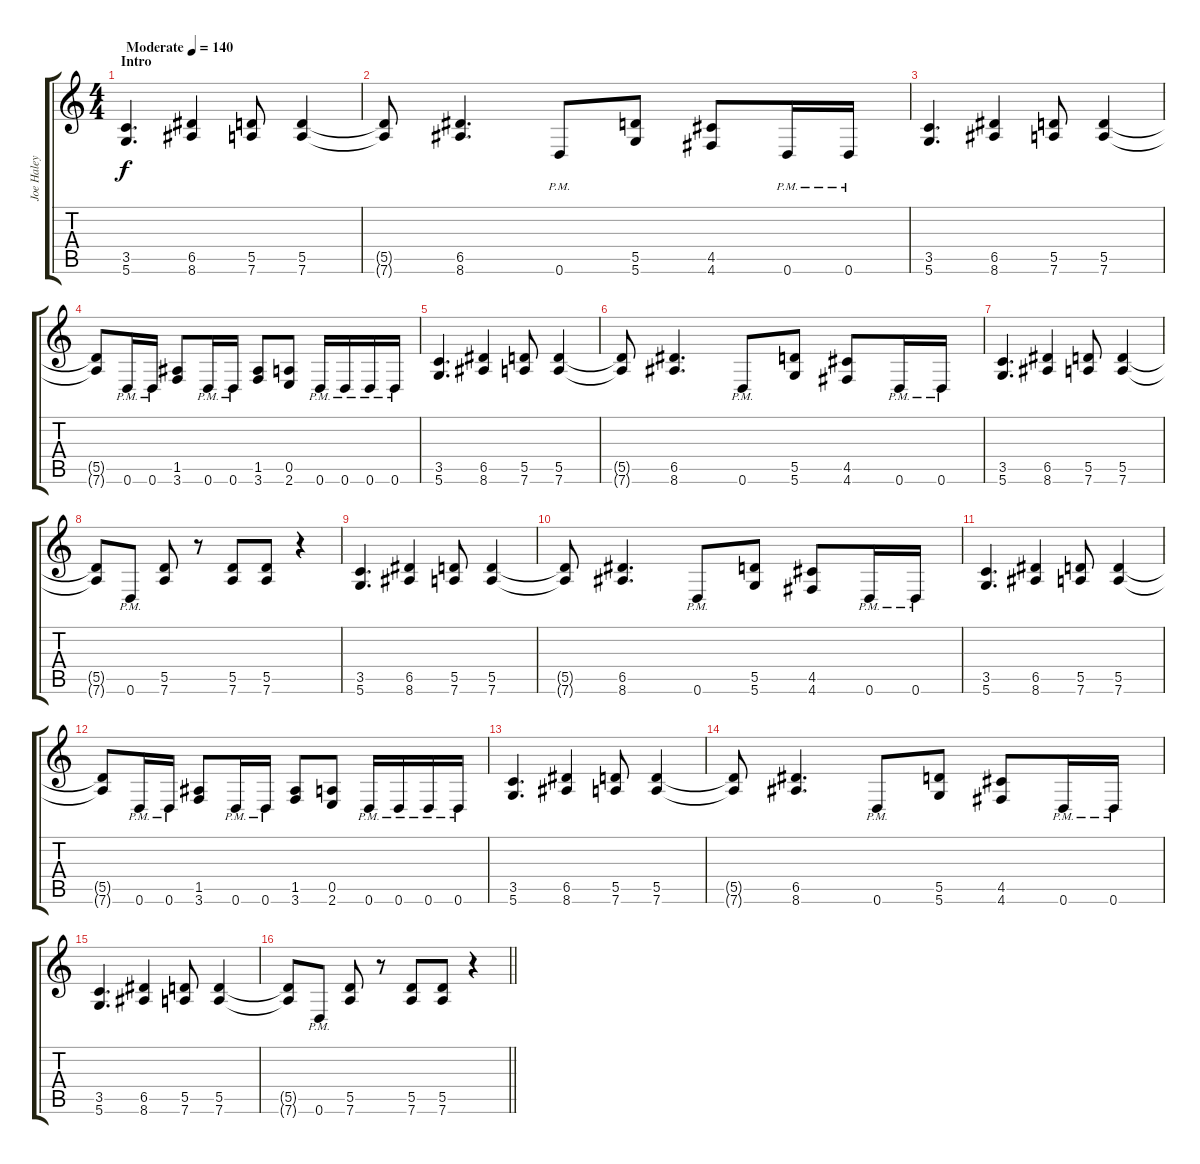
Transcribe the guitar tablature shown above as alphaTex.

\track ("Joe Haley" "Joe Haley") {instrument distortionguitar}
\staff {score tabs}
\tuning (E4 B3 G3 D3 A2 D2) {hide}
\ts (4 4)
\section ("" "Intro")
\tempo (140 "Moderate")
\clef g2
\ks c
(3.5 5.6).4{d dy f instrument distortionguitar} (6.5 8.6).4 (5.5 7.6).8 (5.5 7.6).4 |
(5.5{t} 7.6{t}).8 (6.5 8.6).4{d} 0.6{pm}.8 (5.5 5.6).8 (4.5 4.6).8 0.6{pm}.16 0.6{pm}.16 |
(3.5 5.6).4{d} (6.5 8.6).4 (5.5 7.6).8 (5.5 7.6).4 |
(5.5{t} 7.6{t}).8 0.6{pm}.16 0.6{pm}.16 (1.5 3.6).8 0.6{pm}.16 0.6{pm}.16 (1.5 3.6).8 (0.5 2.6).8 0.6{pm}.16 0.6{pm}.16 0.6{pm}.16 0.6{pm}.16 |
(3.5 5.6).4{d} (6.5 8.6).4 (5.5 7.6).8 (5.5 7.6).4 |
(5.5{t} 7.6{t}).8 (6.5 8.6).4{d} 0.6{pm}.8 (5.5 5.6).8 (4.5 4.6).8 0.6{pm}.16 0.6{pm}.16 |
(3.5 5.6).4{d} (6.5 8.6).4 (5.5 7.6).8 (5.5 7.6).4 |
(5.5{t} 7.6{t}).8 0.6{pm}.8 (5.5 7.6).8 r.8 (5.5 7.6).8 (5.5 7.6).8 r.4 |
(3.5 5.6).4{d} (6.5 8.6).4 (5.5 7.6).8 (5.5 7.6).4 |
(5.5{t} 7.6{t}).8 (6.5 8.6).4{d} 0.6{pm}.8 (5.5 5.6).8 (4.5 4.6).8 0.6{pm}.16 0.6{pm}.16 |
(3.5 5.6).4{d} (6.5 8.6).4 (5.5 7.6).8 (5.5 7.6).4 |
(5.5{t} 7.6{t}).8 0.6{pm}.16 0.6{pm}.16 (1.5 3.6).8 0.6{pm}.16 0.6{pm}.16 (1.5 3.6).8 (0.5 2.6).8 0.6{pm}.16 0.6{pm}.16 0.6{pm}.16 0.6{pm}.16 |
(3.5 5.6).4{d} (6.5 8.6).4 (5.5 7.6).8 (5.5 7.6).4 |
(5.5{t} 7.6{t}).8 (6.5 8.6).4{d} 0.6{pm}.8 (5.5 5.6).8 (4.5 4.6).8 0.6{pm}.16 0.6{pm}.16 |
(3.5 5.6).4{d} (6.5 8.6).4 (5.5 7.6).8 (5.5 7.6).4 |
\barLineRight lightlight
(5.5{t} 7.6{t}).8 0.6{pm}.8 (5.5 7.6).8 r.8 (5.5 7.6).8 (5.5 7.6).8 r.4
